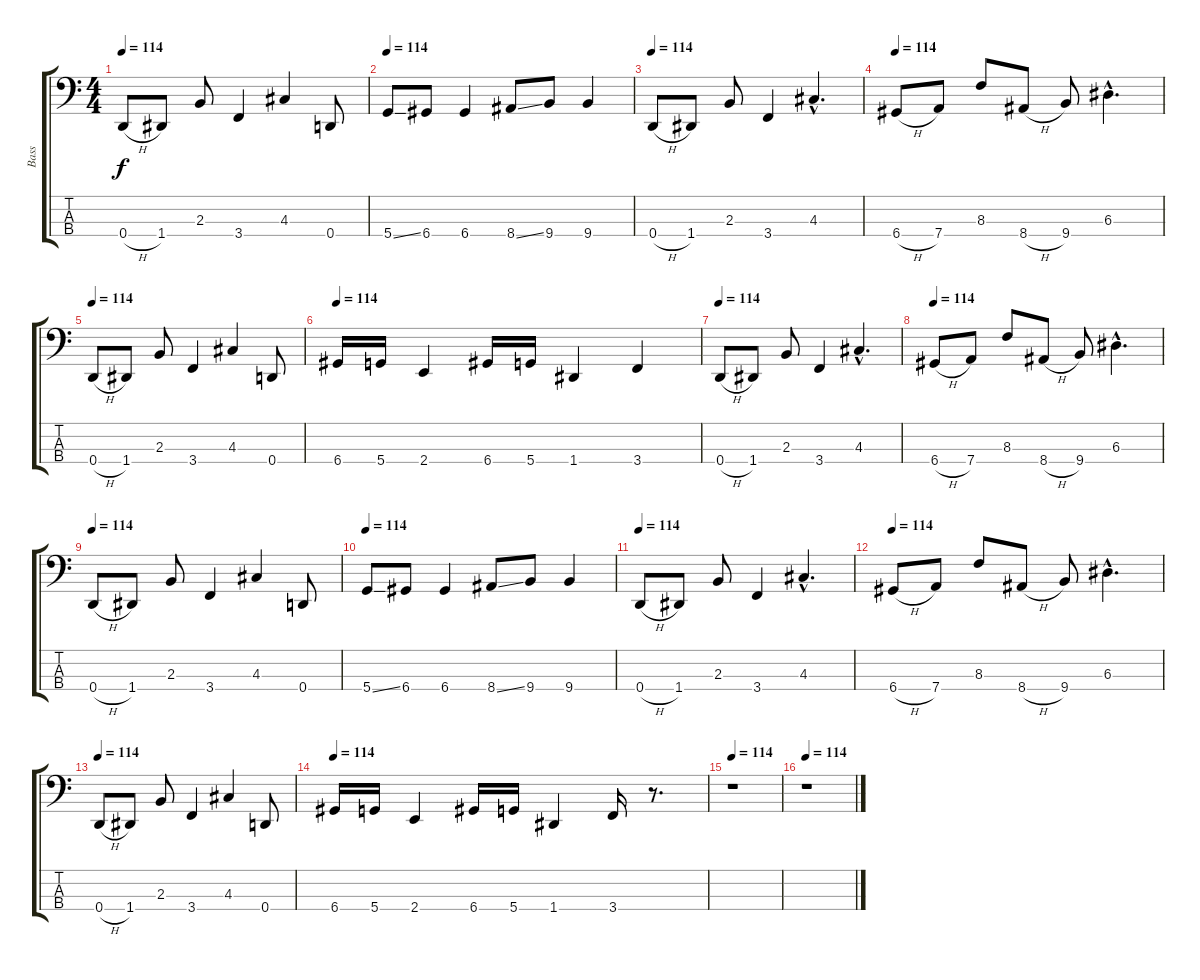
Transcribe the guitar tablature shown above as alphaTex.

\track ("Bass" "Bass") {instrument electricbassfinger}
\staff {score tabs}
\tuning (G2 D2 A1 D1) {hide}
\ts (4 4)
\tempo 114
\clef f4
\ks c
0.4{h}.8{dy f} 1.4.8 2.3.8 3.4.4 4.3.4 0.4.8 |
\tempo 114
5.4{ss}.8 6.4.8 6.4.4 8.4{ss}.8 9.4.8 9.4.4 |
\tempo 114
0.4{h}.8 1.4.8 2.3.8 3.4.4 4.3{hac}.4{d} |
\tempo 114
6.4{h}.8 7.4.8 8.3.8 8.4{h}.8 9.4.8 6.3{hac}.4{d} |
\tempo 114
0.4{h}.8 1.4.8 2.3.8 3.4.4 4.3.4 0.4.8 |
\tempo 114
6.4.16 5.4.16 2.4.4 6.4.16 5.4.16 1.4.4 3.4.4 |
\tempo 114
0.4{h}.8 1.4.8 2.3.8 3.4.4 4.3{hac}.4{d} |
\tempo 114
6.4{h}.8 7.4.8 8.3.8 8.4{h}.8 9.4.8 6.3{hac}.4{d} |
\tempo 114
0.4{h}.8 1.4.8 2.3.8 3.4.4 4.3.4 0.4.8 |
\tempo 114
5.4{ss}.8 6.4.8 6.4.4 8.4{ss}.8 9.4.8 9.4.4 |
\tempo 114
0.4{h}.8 1.4.8 2.3.8 3.4.4 4.3{hac}.4{d} |
\tempo 114
6.4{h}.8 7.4.8 8.3.8 8.4{h}.8 9.4.8 6.3{hac}.4{d} |
\tempo 114
0.4{h}.8 1.4.8 2.3.8 3.4.4 4.3.4 0.4.8 |
\tempo 114
6.4.16 5.4.16 2.4.4 6.4.16 5.4.16 1.4.4 3.4.16 r.8{d} |
\tempo 114
r.1 |
\tempo 114
r.1
